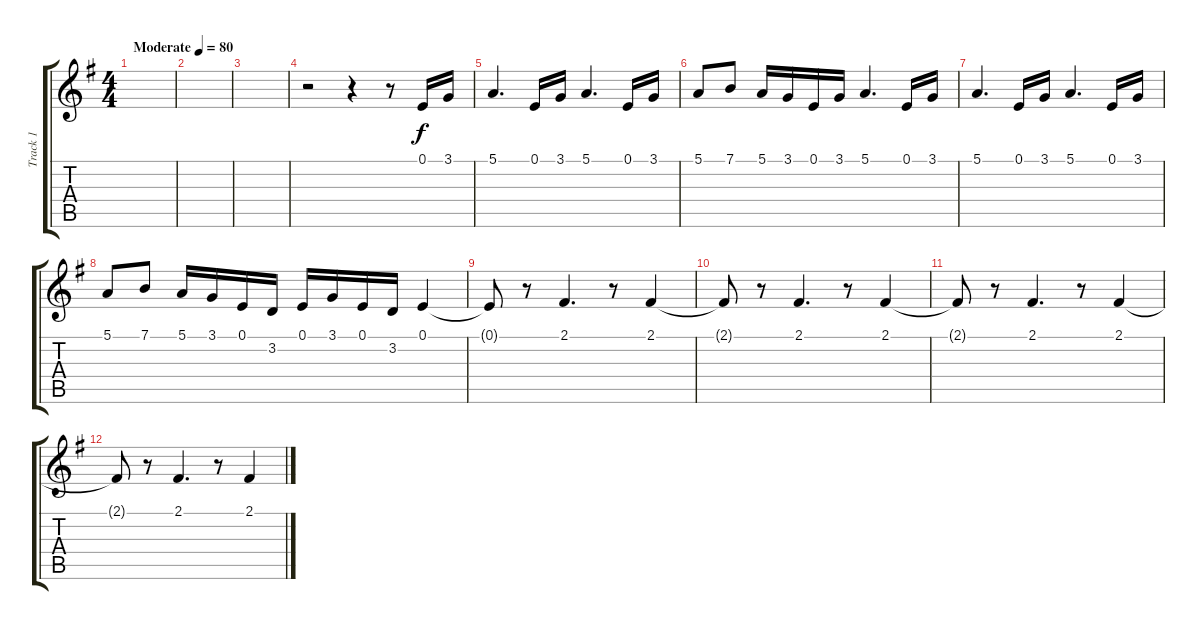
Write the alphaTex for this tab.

\track ("Track 1" "Track 1") {instrument violin}
\staff {score tabs}
\tuning (E4 B3 G3 D3 A2 E2) {hide}
\ts (4 4)
\tempo (80 "Moderate")
\clef g2
\ks eminor
|
|
|
r.2 r.4 r.8 0.1.16 3.1.16 |
5.1.4{d} 0.1.16 3.1.16 5.1.4{d} 0.1.16 3.1.16 |
5.1.8 7.1.8 5.1.16 3.1.16 0.1.16 3.1.16 5.1.4{d} 0.1.16 3.1.16 |
5.1.4{d} 0.1.16 3.1.16 5.1.4{d} 0.1.16 3.1.16 |
5.1.8 7.1.8 5.1.16 3.1.16 0.1.16 3.2.16 0.1.16 3.1.16 0.1.16 3.2.16 0.1.4 |
0.1{t}.8 r.8 2.1.4{d} r.8 2.1.4 |
2.1{t}.8 r.8 2.1.4{d} r.8 2.1.4 |
2.1{t}.8 r.8 2.1.4{d} r.8 2.1.4 |
2.1{t}.8 r.8 2.1.4{d} r.8 2.1.4
